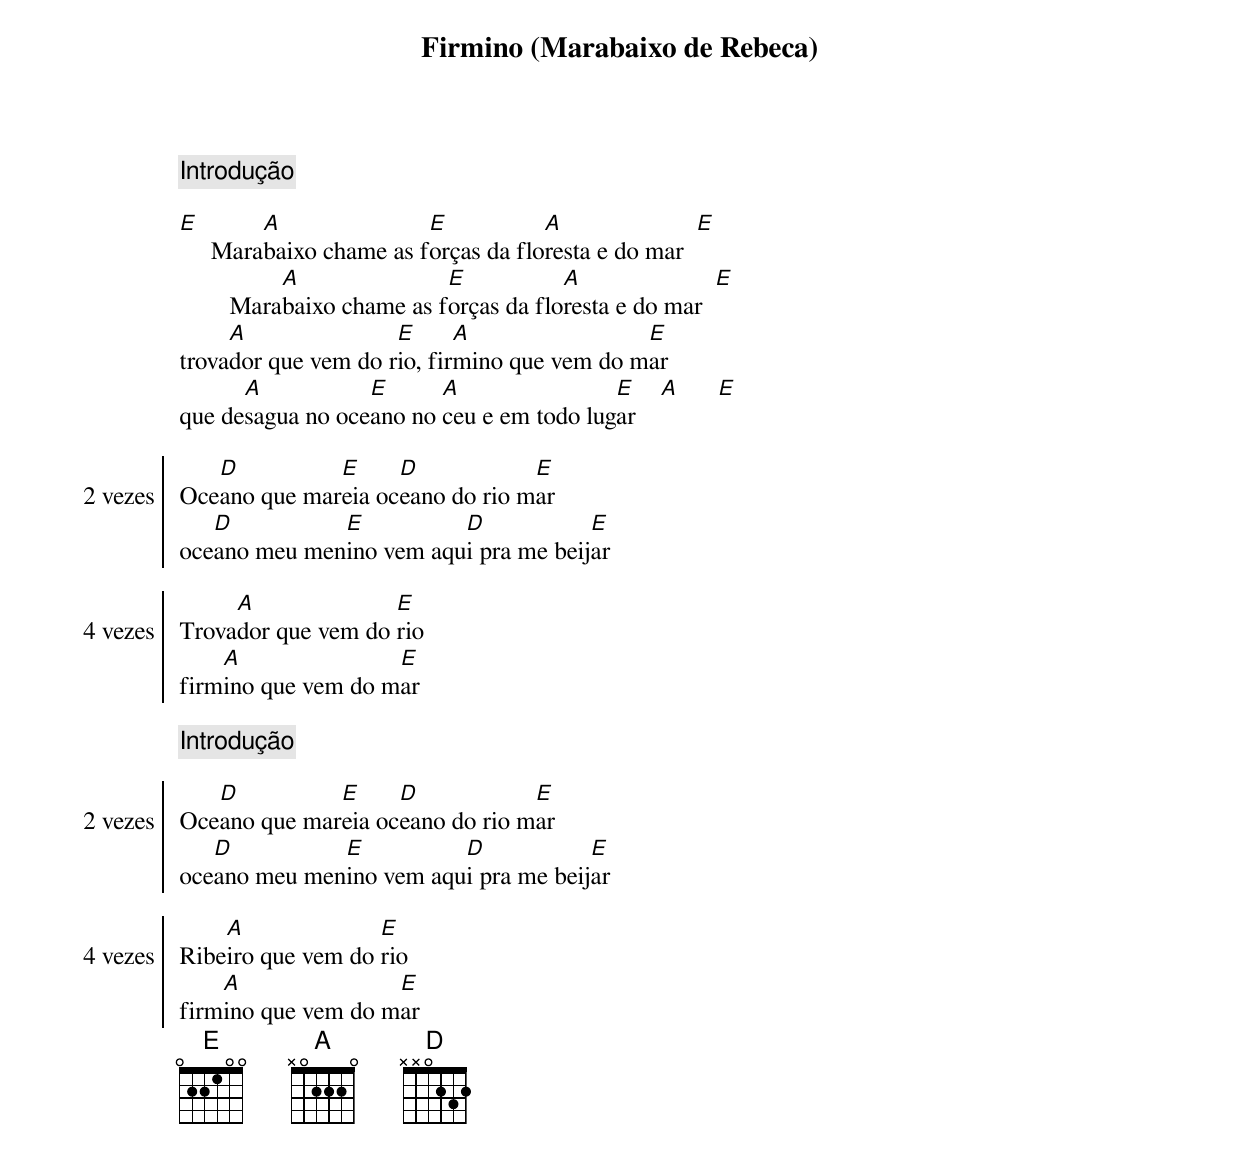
{title: Firmino (Marabaixo de Rebeca)}
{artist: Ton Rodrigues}

{c: Introdução}

[E]     Mara[A]baixo chame as f[E]orças da flo[A]resta e do mar  [E]
        Mara[A]baixo chame as f[E]orças da flo[A]resta e do mar  [E]
trova[A]dor que vem do r[E]io, fir[A]mino que vem do m[E]ar
que de[A]sagua no oce[E]ano no [A]ceu e em todo lug[E]ar    [A]      [E]

{start_of_chorus 2 vezes}
Oce[D]ano que mar[E]eia oc[D]eano do rio m[E]ar
oce[D]ano meu men[E]ino vem aqu[D]i pra me beij[E]ar
{end_of_chorus}

{start_of_chorus 4 vezes}
Trova[A]dor que vem do [E]rio
firm[A]ino que vem do m[E]ar
{end_of_chorus}

{c: Introdução}

{start_of_chorus 2 vezes}
Oce[D]ano que mar[E]eia oc[D]eano do rio m[E]ar
oce[D]ano meu men[E]ino vem aqu[D]i pra me beij[E]ar
{end_of_chorus}

{start_of_chorus 4 vezes}
Ribe[A]iro que vem do [E]rio
firm[A]ino que vem do m[E]ar
{end_of_chorus}
